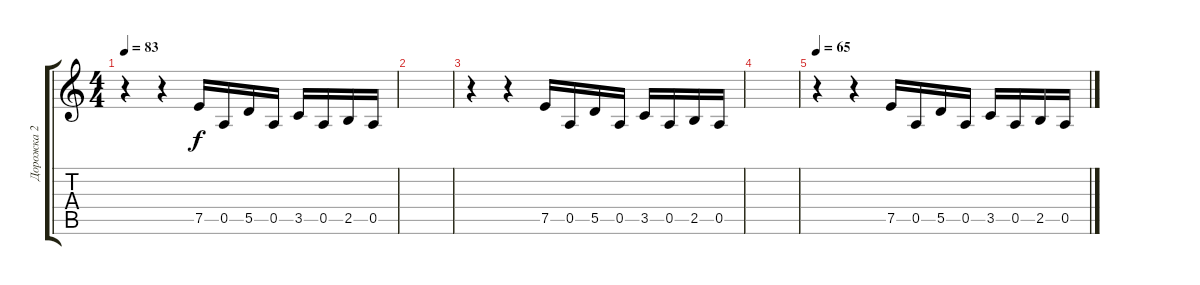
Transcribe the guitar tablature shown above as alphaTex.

\track ("Дорожка 2" "Дорожка 2") {instrument electricguitarmuted}
\staff {score tabs}
\tuning (E4 B3 G3 D3 A2 E2) {hide}
\ts (4 4)
\tempo 83
\clef g2
\ks c
r.4{dy f} r.4 7.5.16 0.5.16 5.5.16 0.5.16 3.5.16 0.5.16 2.5.16 0.5.16 |
|
r.4 r.4 7.5.16 0.5.16 5.5.16 0.5.16 3.5.16 0.5.16 2.5.16 0.5.16 |
|
\tempo 65
r.4 r.4 7.5.16 0.5.16 5.5.16 0.5.16 3.5.16 0.5.16 2.5.16 0.5.16
